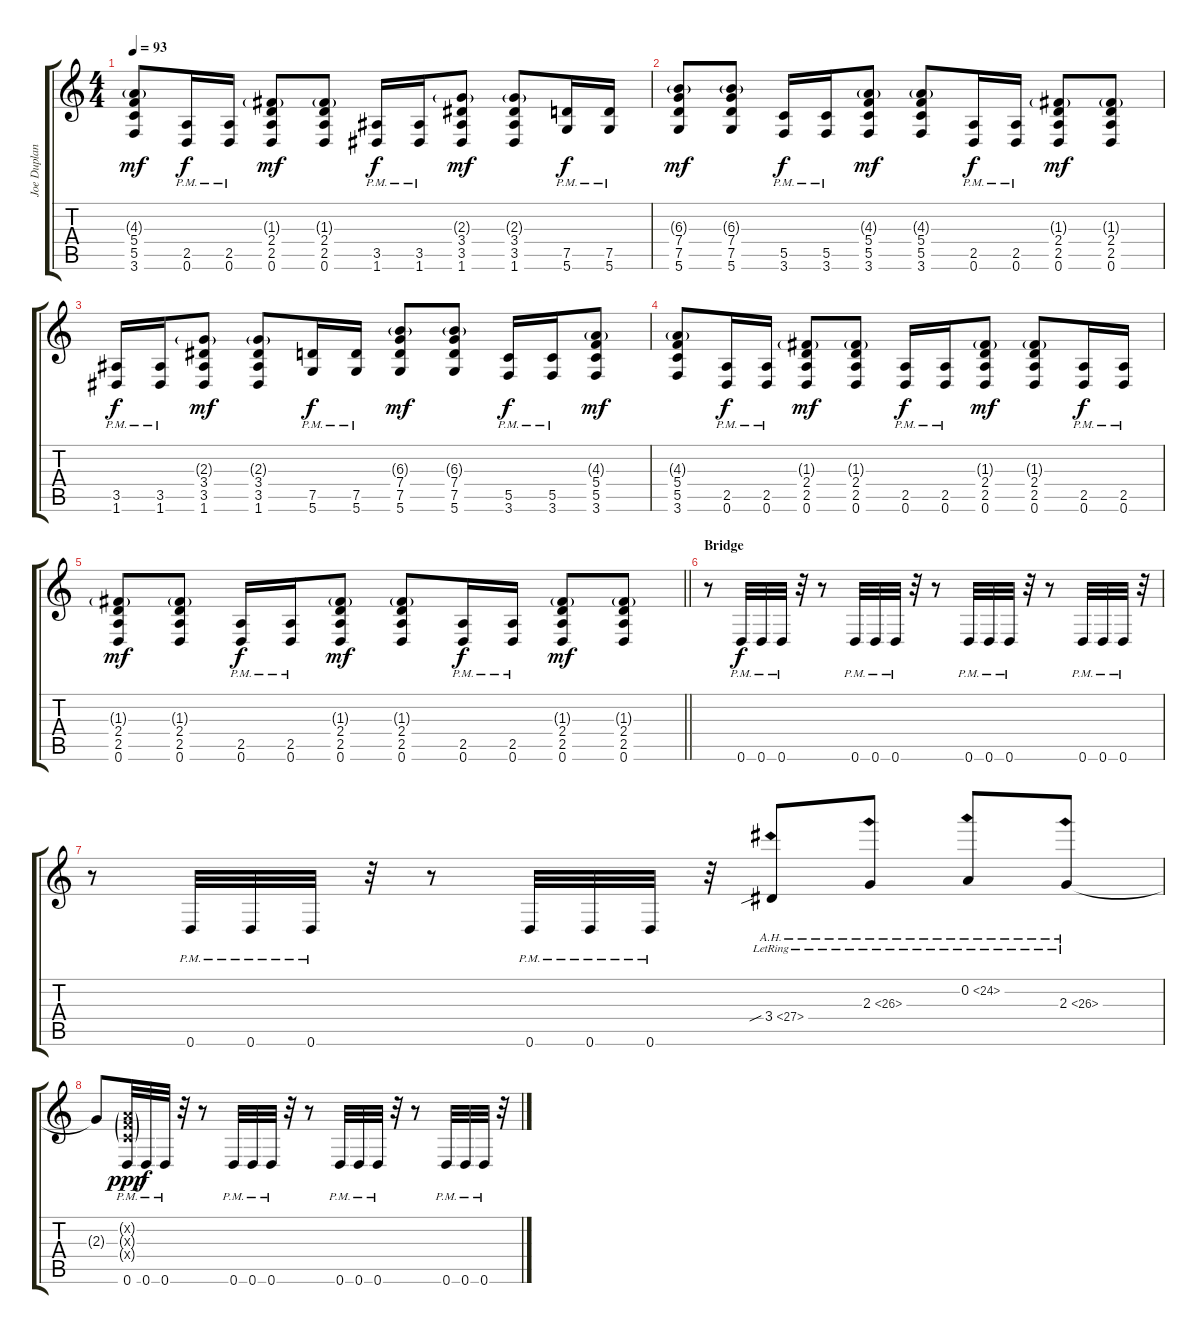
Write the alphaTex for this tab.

\track ("Joe Duplantier" "Joe Duplan") {instrument overdrivenguitar}
\staff {score tabs}
\tuning (D4 A3 F3 C3 G2 D2) {hide}
\ts (4 4)
\tempo 93
\clef g2
\ks c
(4.3{g} 5.4 5.5 3.6).8{dy mf} (2.5{pm} 0.6{pm}).16{dy f} (2.5{pm} 0.6{pm}).16 (1.3{g} 2.4 2.5 0.6).8{dy mf} (1.3{g} 2.4 2.5 0.6).8 (3.5{pm} 1.6{pm}).16{dy f} (3.5{pm} 1.6{pm}).16 (2.3{g} 3.4 3.5 1.6).8{dy mf} (2.3{g} 3.4 3.5 1.6).8 (7.5{pm} 5.6{pm}).16{dy f} (7.5{pm} 5.6{pm}).16 |
(6.3{g} 7.4 7.5 5.6).8{dy mf} (6.3{g} 7.4 7.5 5.6).8 (5.5{pm} 3.6{pm}).16{dy f} (5.5{pm} 3.6{pm}).16 (4.3{g} 5.4 5.5 3.6).8{dy mf} (4.3{g} 5.4 5.5 3.6).8 (2.5{pm} 0.6{pm}).16{dy f} (2.5{pm} 0.6{pm}).16 (1.3{g} 2.4 2.5 0.6).8{dy mf} (1.3{g} 2.4 2.5 0.6).8 |
(3.5{pm} 1.6{pm}).16{dy f} (3.5{pm} 1.6{pm}).16 (2.3{g} 3.4 3.5 1.6).8{dy mf} (2.3{g} 3.4 3.5 1.6).8 (7.5{pm} 5.6{pm}).16{dy f} (7.5{pm} 5.6{pm}).16 (6.3{g} 7.4 7.5 5.6).8{dy mf} (6.3{g} 7.4 7.5 5.6).8 (5.5{pm} 3.6{pm}).16{dy f} (5.5{pm} 3.6{pm}).16 (4.3{g} 5.4 5.5 3.6).8{dy mf} |
(4.3{g} 5.4 5.5 3.6).8 (2.5{pm} 0.6{pm}).16{dy f} (2.5{pm} 0.6{pm}).16 (1.3{g} 2.4 2.5 0.6).8{dy mf} (1.3{g} 2.4 2.5 0.6).8 (2.5{pm} 0.6{pm}).16{dy f} (2.5{pm} 0.6{pm}).16 (1.3{g} 2.4 2.5 0.6).8{dy mf} (1.3{g} 2.4 2.5 0.6).8 (2.5{pm} 0.6{pm}).16{dy f} (2.5{pm} 0.6{pm}).16 |
\barLineRight lightlight
(1.3{g} 2.4 2.5 0.6).8{dy mf} (1.3{g} 2.4 2.5 0.6).8 (2.5{pm} 0.6{pm}).16{dy f} (2.5{pm} 0.6{pm}).16 (1.3{g} 2.4 2.5 0.6).8{dy mf} (1.3{g} 2.4 2.5 0.6).8 (2.5{pm} 0.6{pm}).16{dy f} (2.5{pm} 0.6{pm}).16 (1.3{g} 2.4 2.5 0.6).8{dy mf} (1.3{g} 2.4 2.5 0.6).8 |
\section ("" "Bridge")
r.8 0.6{pm}.32{dy f} 0.6{pm}.32 0.6{pm}.32 r.32 r.8 0.6{pm}.32 0.6{pm}.32 0.6{pm}.32 r.32 r.8 0.6{pm}.32 0.6{pm}.32 0.6{pm}.32 r.32 r.8 0.6{pm}.32 0.6{pm}.32 0.6{pm}.32 r.32 |
r.8 0.6{pm}.32 0.6{pm}.32 0.6{pm}.32 r.32 r.8 0.6{pm}.32 0.6{pm}.32 0.6{pm}.32 r.32 3.4{ah 24 sib lr}.8 2.3{ah 24 lr}.8 0.2{ah 24 lr}.8 2.3{ah 24 lr}.8 |
2.3{t}.8 (0.2{g x} 0.3{g x} 0.4{g x} 0.6{pm}).32{dy ppp} 0.6{pm}.32{dy f} 0.6{pm}.32 r.32 r.8 0.6{pm}.32 0.6{pm}.32 0.6{pm}.32 r.32 r.8 0.6{pm}.32 0.6{pm}.32 0.6{pm}.32 r.32 r.8 0.6{pm}.32 0.6{pm}.32 0.6{pm}.32 r.32
